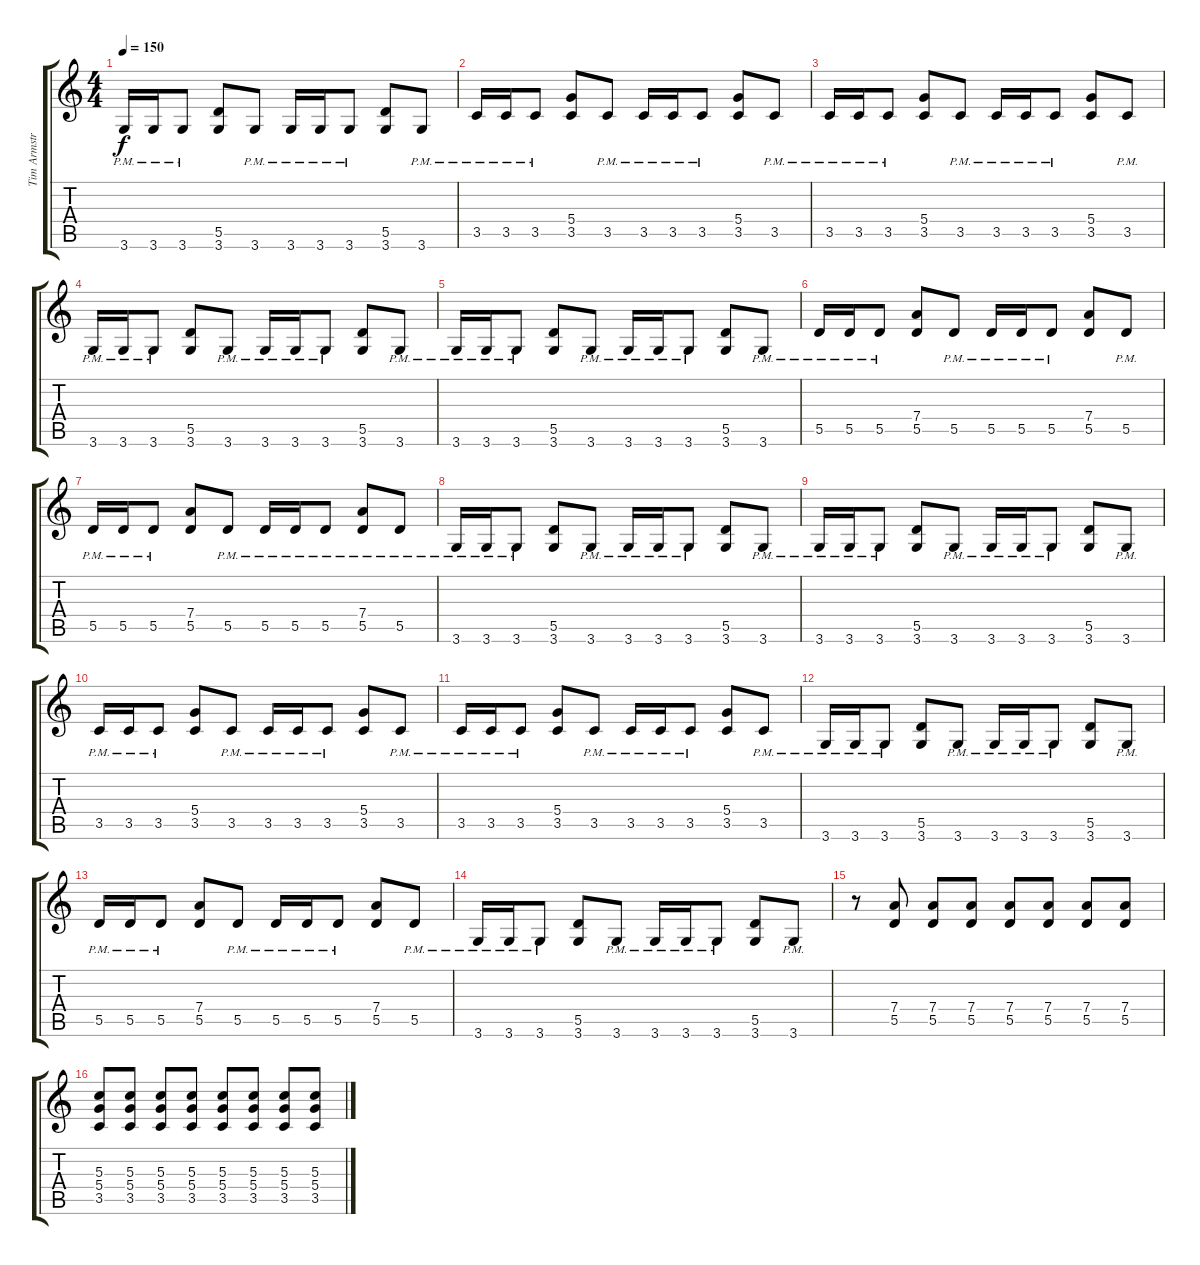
\track ("Tim Armstrong" "Tim Armstr") {instrument distortionguitar}
\staff {score tabs}
\tuning (E4 B3 G3 D3 A2 E2) {hide}
\ts (4 4)
\tempo 150
\clef g2
\ks c
3.6{pm}.16{dy f} 3.6{pm}.16 3.6{pm}.8 (5.5 3.6).8 3.6{pm}.8 3.6{pm}.16 3.6{pm}.16 3.6{pm}.8 (5.5 3.6).8 3.6{pm}.8 |
3.5{pm}.16 3.5{pm}.16 3.5{pm}.8 (5.4 3.5).8 3.5{pm}.8 3.5{pm}.16 3.5{pm}.16 3.5{pm}.8 (5.4 3.5).8 3.5{pm}.8 |
3.5{pm}.16 3.5{pm}.16 3.5{pm}.8 (5.4 3.5).8 3.5{pm}.8 3.5{pm}.16 3.5{pm}.16 3.5{pm}.8 (5.4 3.5).8 3.5{pm}.8 |
3.6{pm}.16 3.6{pm}.16 3.6{pm}.8 (5.5 3.6).8 3.6{pm}.8 3.6{pm}.16 3.6{pm}.16 3.6{pm}.8 (5.5 3.6).8 3.6{pm}.8 |
3.6{pm}.16 3.6{pm}.16 3.6{pm}.8 (5.5 3.6).8 3.6{pm}.8 3.6{pm}.16 3.6{pm}.16 3.6{pm}.8 (5.5 3.6).8 3.6{pm}.8 |
5.5{pm}.16 5.5{pm}.16 5.5{pm}.8 (7.4 5.5).8 5.5{pm}.8 5.5{pm}.16 5.5{pm}.16 5.5{pm}.8 (7.4 5.5).8 5.5{pm}.8 |
5.5{pm}.16 5.5{pm}.16 5.5{pm}.8 (7.4 5.5).8 5.5{pm}.8 5.5{pm}.16 5.5{pm}.16 5.5{pm}.8 (7.4 5.5{pm}).8 5.5{pm}.8 |
3.6{pm}.16 3.6{pm}.16 3.6{pm}.8 (5.5 3.6).8 3.6{pm}.8 3.6{pm}.16 3.6{pm}.16 3.6{pm}.8 (5.5 3.6).8 3.6{pm}.8 |
3.6{pm}.16 3.6{pm}.16 3.6{pm}.8 (5.5 3.6).8 3.6{pm}.8 3.6{pm}.16 3.6{pm}.16 3.6{pm}.8 (5.5 3.6).8 3.6{pm}.8 |
3.5{pm}.16 3.5{pm}.16 3.5{pm}.8 (5.4 3.5).8 3.5{pm}.8 3.5{pm}.16 3.5{pm}.16 3.5{pm}.8 (5.4 3.5).8 3.5{pm}.8 |
3.5{pm}.16 3.5{pm}.16 3.5{pm}.8 (5.4 3.5).8 3.5{pm}.8 3.5{pm}.16 3.5{pm}.16 3.5{pm}.8 (5.4 3.5).8 3.5{pm}.8 |
3.6{pm}.16 3.6{pm}.16 3.6{pm}.8 (5.5 3.6).8 3.6{pm}.8 3.6{pm}.16 3.6{pm}.16 3.6{pm}.8 (5.5 3.6).8 3.6{pm}.8 |
5.5{pm}.16 5.5{pm}.16 5.5{pm}.8 (7.4 5.5).8 5.5{pm}.8 5.5{pm}.16 5.5{pm}.16 5.5{pm}.8 (7.4 5.5).8 5.5{pm}.8 |
3.6{pm}.16 3.6{pm}.16 3.6{pm}.8 (5.5 3.6).8 3.6{pm}.8 3.6{pm}.16 3.6{pm}.16 3.6{pm}.8 (5.5 3.6).8 3.6{pm}.8 |
r.8 (7.4 5.5).8 (7.4 5.5).8 (7.4 5.5).8 (7.4 5.5).8 (7.4 5.5).8 (7.4 5.5).8 (7.4 5.5).8 |
(5.3 5.4 3.5).8 (5.3 5.4 3.5).8 (5.3 5.4 3.5).8 (5.3 5.4 3.5).8 (5.3 5.4 3.5).8 (5.3 5.4 3.5).8 (5.3 5.4 3.5).8 (5.3 5.4 3.5).8
